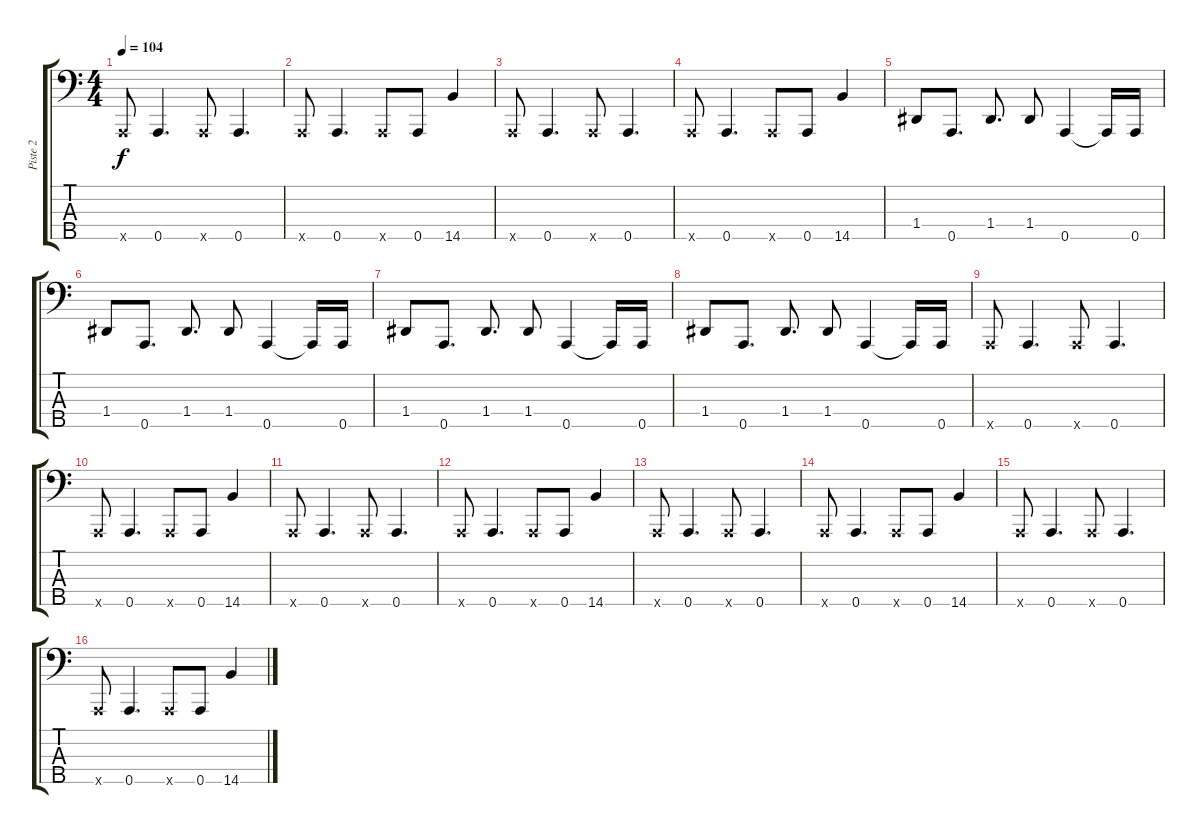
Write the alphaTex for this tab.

\track ("Piste 2" "Piste 2") {instrument slapbass1}
\staff {score tabs}
\tuning (F2 C2 G1 D1 A0) {hide}
\ts (4 4)
\tempo 104
\clef f4
\ks c
0.5{x}.8{dy f} 0.5.4{d} 0.5{x}.8 0.5.4{d} |
0.5{x}.8 0.5.4{d} 0.5{x}.8 0.5.8 14.5.4 |
0.5{x}.8 0.5.4{d} 0.5{x}.8 0.5.4{d} |
0.5{x}.8 0.5.4{d} 0.5{x}.8 0.5.8 14.5.4 |
1.4.8 0.5.8{d} 1.4.8{d} 1.4.8 0.5.4 0.5{t}.16 0.5.16 |
1.4.8 0.5.8{d} 1.4.8{d} 1.4.8 0.5.4 0.5{t}.16 0.5.16 |
1.4.8 0.5.8{d} 1.4.8{d} 1.4.8 0.5.4 0.5{t}.16 0.5.16 |
1.4.8 0.5.8{d} 1.4.8{d} 1.4.8 0.5.4 0.5{t}.16 0.5.16 |
0.5{x}.8 0.5.4{d} 0.5{x}.8 0.5.4{d} |
0.5{x}.8 0.5.4{d} 0.5{x}.8 0.5.8 14.5.4 |
0.5{x}.8 0.5.4{d} 0.5{x}.8 0.5.4{d} |
0.5{x}.8 0.5.4{d} 0.5{x}.8 0.5.8 14.5.4 |
0.5{x}.8 0.5.4{d} 0.5{x}.8 0.5.4{d} |
0.5{x}.8 0.5.4{d} 0.5{x}.8 0.5.8 14.5.4 |
0.5{x}.8 0.5.4{d} 0.5{x}.8 0.5.4{d} |
0.5{x}.8 0.5.4{d} 0.5{x}.8 0.5.8 14.5.4
